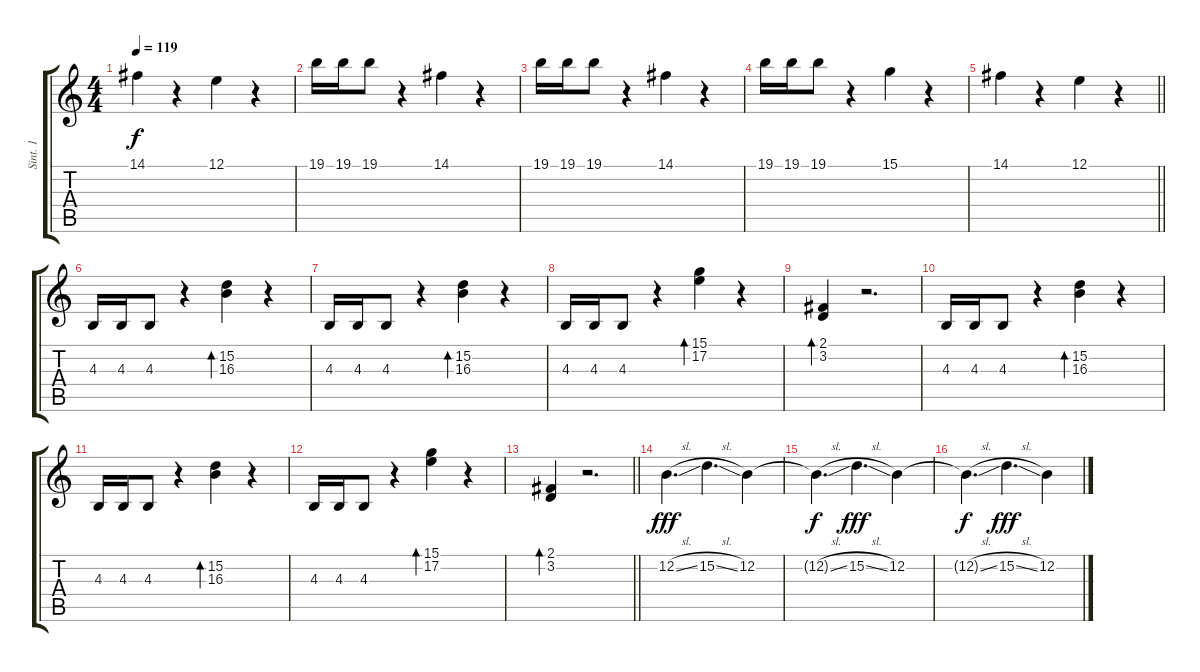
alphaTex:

\track ("Sint. 1" "Sint. 1") {instrument lead8bassandlead}
\staff {score tabs}
\tuning (E4 B3 G3 D3 A2 E2) {hide}
\ts (4 4)
\tempo 119
\clef g2
\ks c
14.1.4{dy f balance 10} r.4 12.1.4{balance 6} r.4 |
19.1.16{balance 10} 19.1.16 19.1.8 r.4 14.1.4{balance 6} r.4 |
19.1.16{balance 10} 19.1.16 19.1.8 r.4 14.1.4{balance 6} r.4 |
19.1.16{balance 10} 19.1.16 19.1.8 r.4 15.1.4{balance 6} r.4 |
\barLineRight lightlight
14.1.4{balance 10} r.4 12.1.4{balance 6} r.4 |
4.3.16{balance 10} 4.3.16 4.3.8 r.4 (15.2 16.3).4{bd 480} r.4 |
4.3.16{balance 7} 4.3.16 4.3.8 r.4 (15.2 16.3).4{bd 480} r.4 |
4.3.16{balance 10} 4.3.16 4.3.8 r.4 (15.1 17.2).4{bd 480} r.4 |
(2.1 3.2).4{bd 480 balance 6} r.2{d} |
4.3.16{balance 10} 4.3.16 4.3.8 r.4 (15.2 16.3).4{bd 480} r.4 |
4.3.16{balance 7} 4.3.16 4.3.8 r.4 (15.2 16.3).4{bd 480} r.4 |
4.3.16{balance 10} 4.3.16 4.3.8 r.4 (15.1 17.2).4{bd 480} r.4 |
\barLineRight lightlight
(2.1 3.2).4{bd 480 balance 6} r.2{d} |
12.2{sl}.4{d dy fff} 15.2{sl}.4{d} 12.2.4 |
12.2{sl t}.4{d dy f} 15.2{sl}.4{d dy fff} 12.2.4 |
12.2{sl t}.4{d dy f} 15.2{sl}.4{d dy fff} 12.2.4
